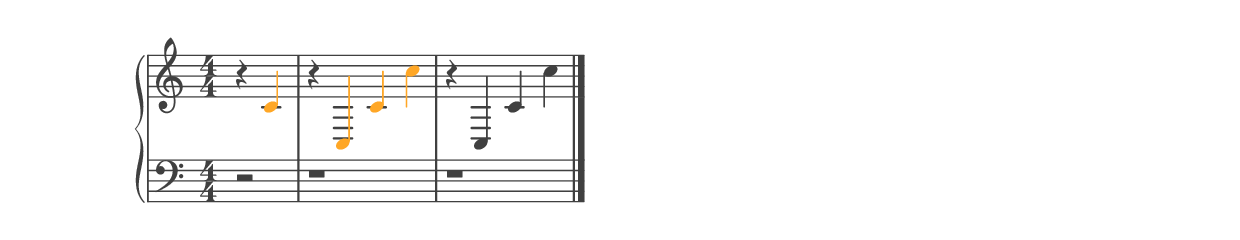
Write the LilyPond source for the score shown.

%% ----------------------------------------------------------------------------
%% Generated on: 2018 December 27
%% Note Name: C4
%% Octave: 4
%% Clef: treble
%% Filename: 073-40-4-treble-C4
%% ----------------------------------------------------------------------------

\version "2.19.82"

\include "../piano_note_colors.ly"

\header {
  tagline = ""
}

upper = {
  \clef treble
  \numericTimeSignature
  \override NoteHead.color = #colorized-note
  \override Stem.color = #colorized-note
  \override Accidental.color = #colorized-note
  % treble note in color
  r4 c'4
  % treble octave in color
  r4 c4 c'4 c''4
  \override NoteHead.color = #default-black
  \override Stem.color = #default-black
  \override Accidental.color = #default-black
  % treble octave repeat in black
  r4 c4 c'4 c''4
  \bar "|."
}

lower = {
  \clef bass
  \numericTimeSignature
  \override NoteHead.color = #colorized-note
  \override Stem.color = #colorized-note
  \override Accidental.color = #colorized-note
  % bass note in color
  r2
  % bass octave in color
  r1
  \override NoteHead.color = #default-black
  \override Stem.color = #default-black
  \override Accidental.color = #default-black
  % bass octave repeat in black
  r1
}

\score {
  \new PianoStaff <<
    \context Score
    \applyContext #(override-color-for-all-grobs default-black)
    \time 4/4
    \partial 2
    \new Staff = upper { \upper }
    \new Staff = lower { \lower }
  >>
  \layout { }
  \midi { }
}